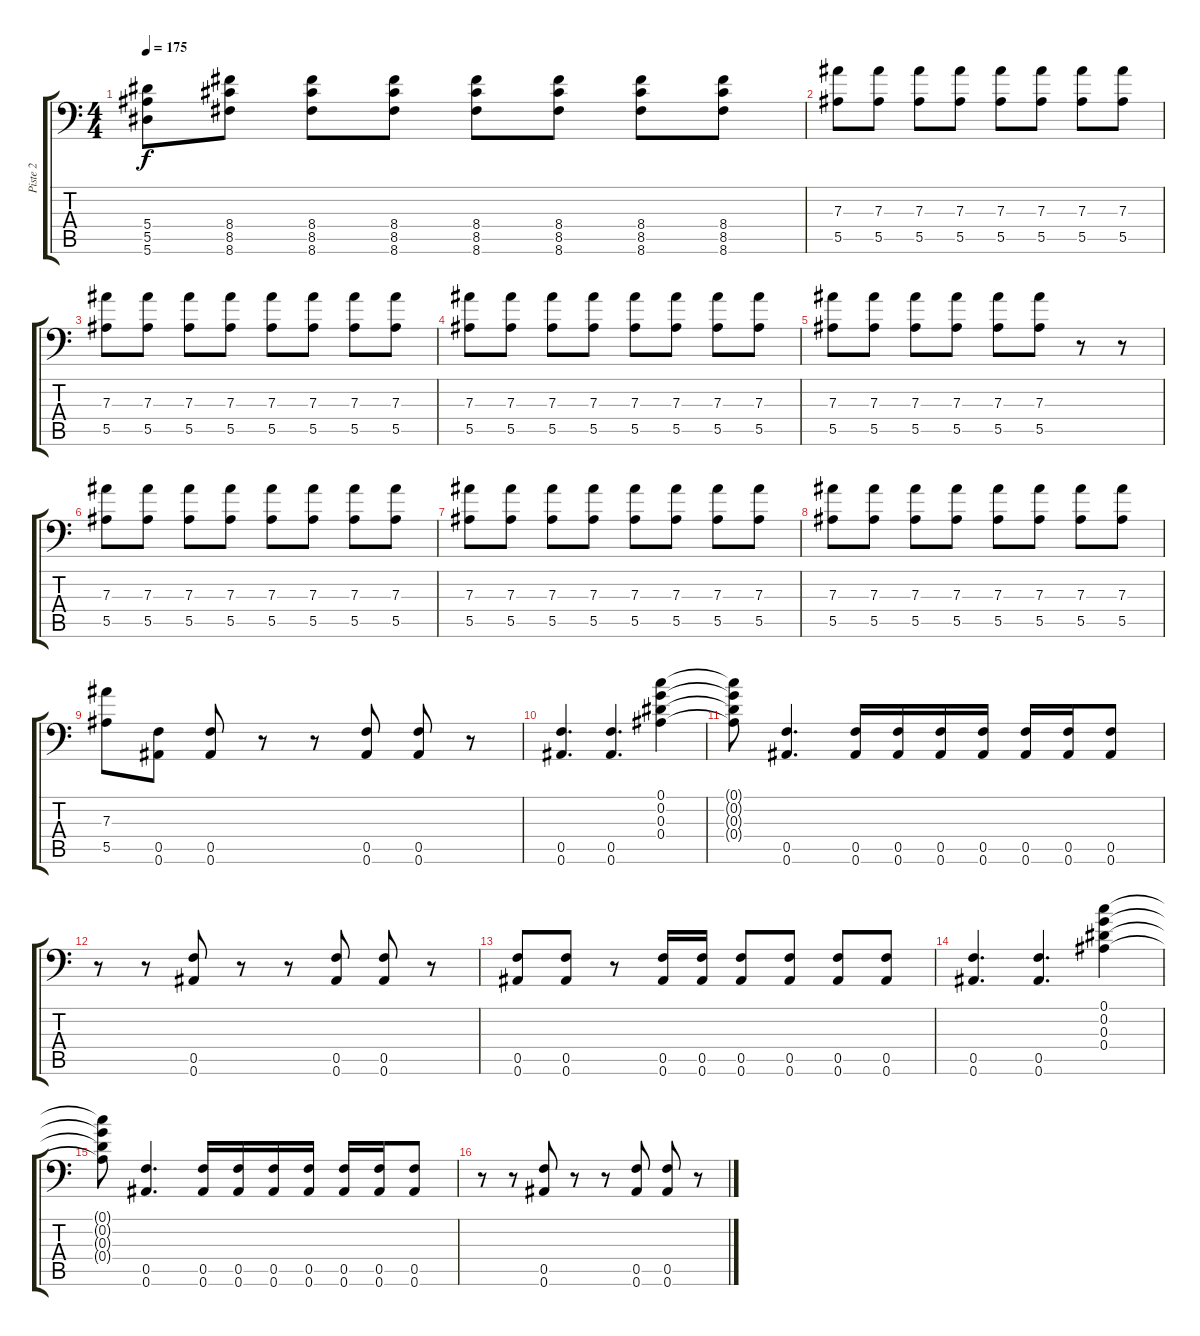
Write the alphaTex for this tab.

\track ("Piste 2" "Piste 2") {instrument distortionguitar}
\staff {score tabs}
\tuning (C4 G3 Eb3 Bb2 F2 Bb1) {hide}
\ts (4 4)
\tempo 175
\clef f4
\ks c
(5.4 5.5 5.6).8{dy f} (8.4 8.5 8.6).8 (8.4 8.5 8.6).8 (8.4 8.5 8.6).8 (8.4 8.5 8.6).8 (8.4 8.5 8.6).8 (8.4 8.5 8.6).8 (8.4 8.5 8.6).8 |
(7.3 5.5).8 (7.3 5.5).8 (7.3 5.5).8 (7.3 5.5).8 (7.3 5.5).8 (7.3 5.5).8 (7.3 5.5).8 (7.3 5.5).8 |
(7.3 5.5).8 (7.3 5.5).8 (7.3 5.5).8 (7.3 5.5).8 (7.3 5.5).8 (7.3 5.5).8 (7.3 5.5).8 (7.3 5.5).8 |
(7.3 5.5).8 (7.3 5.5).8 (7.3 5.5).8 (7.3 5.5).8 (7.3 5.5).8 (7.3 5.5).8 (7.3 5.5).8 (7.3 5.5).8 |
(7.3 5.5).8 (7.3 5.5).8 (7.3 5.5).8 (7.3 5.5).8 (7.3 5.5).8 (7.3 5.5).8 r.8 r.8 |
(7.3 5.5).8 (7.3 5.5).8 (7.3 5.5).8 (7.3 5.5).8 (7.3 5.5).8 (7.3 5.5).8 (7.3 5.5).8 (7.3 5.5).8 |
(7.3 5.5).8 (7.3 5.5).8 (7.3 5.5).8 (7.3 5.5).8 (7.3 5.5).8 (7.3 5.5).8 (7.3 5.5).8 (7.3 5.5).8 |
(7.3 5.5).8 (7.3 5.5).8 (7.3 5.5).8 (7.3 5.5).8 (7.3 5.5).8 (7.3 5.5).8 (7.3 5.5).8 (7.3 5.5).8 |
(7.3 5.5).8 (0.5 0.6).8 (0.5 0.6).8 r.8 r.8 (0.5 0.6).8 (0.5 0.6).8 r.8 |
(0.5 0.6).4{d} (0.5 0.6).4{d} (0.1 0.2 0.3 0.4).4 |
(0.1{t} 0.2{t} 0.3{t} 0.4{t}).8 (0.5 0.6).4{d} (0.5 0.6).16 (0.5 0.6).16 (0.5 0.6).16 (0.5 0.6).16 (0.5 0.6).16 (0.5 0.6).16 (0.5 0.6).8 |
r.8 r.8 (0.5 0.6).8 r.8 r.8 (0.5 0.6).8 (0.5 0.6).8 r.8 |
(0.5 0.6).8 (0.5 0.6).8 r.8 (0.5 0.6).16 (0.5 0.6).16 (0.5 0.6).8 (0.5 0.6).8 (0.5 0.6).8 (0.5 0.6).8 |
(0.5 0.6).4{d} (0.5 0.6).4{d} (0.1 0.2 0.3 0.4).4 |
(0.1{t} 0.2{t} 0.3{t} 0.4{t}).8 (0.5 0.6).4{d} (0.5 0.6).16 (0.5 0.6).16 (0.5 0.6).16 (0.5 0.6).16 (0.5 0.6).16 (0.5 0.6).16 (0.5 0.6).8 |
r.8 r.8 (0.5 0.6).8 r.8 r.8 (0.5 0.6).8 (0.5 0.6).8 r.8
